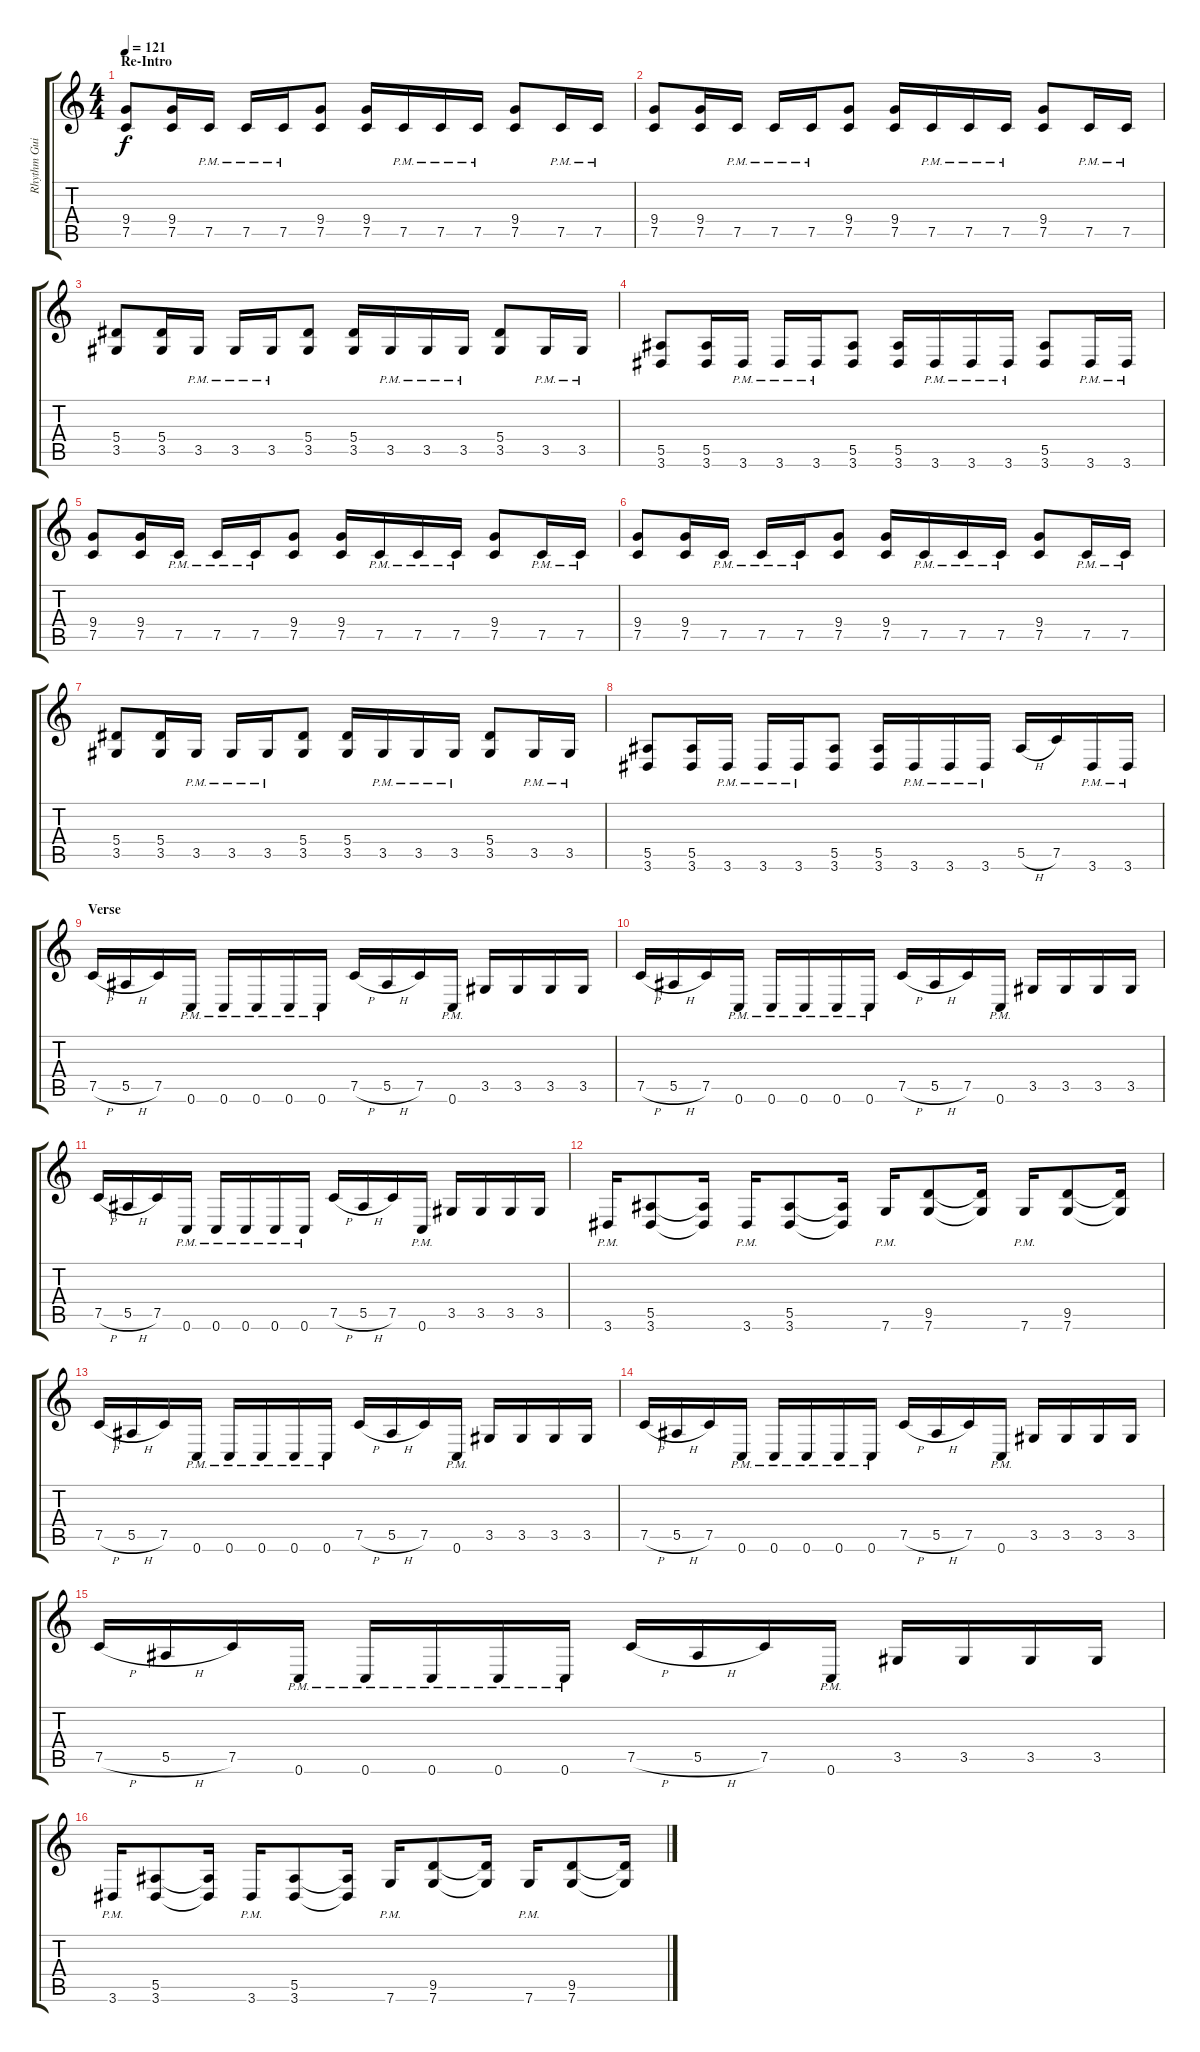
\track ("Rhythm Guitar" "Rhythm Gui") {instrument distortionguitar}
\staff {score tabs}
\tuning (C4 G3 Eb3 Bb2 F2 C2) {hide}
\ts (4 4)
\section ("" "Re-Intro")
\tempo 121
\clef g2
\ks c
(9.4 7.5).8{dy f} (9.4 7.5).16 7.5{pm}.16 7.5{pm}.16 7.5{pm}.16 (9.4 7.5).8 (9.4 7.5).16 7.5{pm}.16 7.5{pm}.16 7.5{pm}.16 (9.4 7.5).8 7.5{pm}.16 7.5{pm}.16 |
(9.4 7.5).8 (9.4 7.5).16 7.5{pm}.16 7.5{pm}.16 7.5{pm}.16 (9.4 7.5).8 (9.4 7.5).16 7.5{pm}.16 7.5{pm}.16 7.5{pm}.16 (9.4 7.5).8 7.5{pm}.16 7.5{pm}.16 |
(5.4 3.5).8 (5.4 3.5).16 3.5{pm}.16 3.5{pm}.16 3.5{pm}.16 (5.4 3.5).8 (5.4 3.5).16 3.5{pm}.16 3.5{pm}.16 3.5{pm}.16 (5.4 3.5).8 3.5{pm}.16 3.5{pm}.16 |
(5.5 3.6).8 (5.5 3.6).16 3.6{pm}.16 3.6{pm}.16 3.6{pm}.16 (5.5 3.6).8 (5.5 3.6).16 3.6{pm}.16 3.6{pm}.16 3.6{pm}.16 (5.5 3.6).8 3.6{pm}.16 3.6{pm}.16 |
(9.4 7.5).8 (9.4 7.5).16 7.5{pm}.16 7.5{pm}.16 7.5{pm}.16 (9.4 7.5).8 (9.4 7.5).16 7.5{pm}.16 7.5{pm}.16 7.5{pm}.16 (9.4 7.5).8 7.5{pm}.16 7.5{pm}.16 |
(9.4 7.5).8 (9.4 7.5).16 7.5{pm}.16 7.5{pm}.16 7.5{pm}.16 (9.4 7.5).8 (9.4 7.5).16 7.5{pm}.16 7.5{pm}.16 7.5{pm}.16 (9.4 7.5).8 7.5{pm}.16 7.5{pm}.16 |
(5.4 3.5).8 (5.4 3.5).16 3.5{pm}.16 3.5{pm}.16 3.5{pm}.16 (5.4 3.5).8 (5.4 3.5).16 3.5{pm}.16 3.5{pm}.16 3.5{pm}.16 (5.4 3.5).8 3.5{pm}.16 3.5{pm}.16 |
(5.5 3.6).8 (5.5 3.6).16 3.6{pm}.16 3.6{pm}.16 3.6{pm}.16 (5.5 3.6).8 (5.5 3.6).16 3.6{pm}.16 3.6{pm}.16 3.6{pm}.16 5.5{h}.16 7.5.16 3.6{pm}.16 3.6{pm}.16 |
\section ("" "Verse")
7.5{h}.16 5.5{h}.16 7.5.16 0.6{pm}.16 0.6{pm}.16 0.6{pm}.16 0.6{pm}.16 0.6{pm}.16 7.5{h}.16 5.5{h}.16 7.5.16 0.6{pm}.16 3.5.16 3.5.16 3.5.16 3.5.16 |
7.5{h}.16 5.5{h}.16 7.5.16 0.6{pm}.16 0.6{pm}.16 0.6{pm}.16 0.6{pm}.16 0.6{pm}.16 7.5{h}.16 5.5{h}.16 7.5.16 0.6{pm}.16 3.5.16 3.5.16 3.5.16 3.5.16 |
7.5{h}.16 5.5{h}.16 7.5.16 0.6{pm}.16 0.6{pm}.16 0.6{pm}.16 0.6{pm}.16 0.6{pm}.16 7.5{h}.16 5.5{h}.16 7.5.16 0.6{pm}.16 3.5.16 3.5.16 3.5.16 3.5.16 |
3.6{pm}.16 (5.5 3.6).8 (5.5{t} 3.6{t}).16 3.6{pm}.16 (5.5 3.6).8 (5.5{t} 3.6{t}).16 7.6{pm}.16 (9.5 7.6).8 (9.5{t} 7.6{t}).16 7.6{pm}.16 (9.5 7.6).8 (9.5{t} 7.6{t}).16 |
7.5{h}.16 5.5{h}.16 7.5.16 0.6{pm}.16 0.6{pm}.16 0.6{pm}.16 0.6{pm}.16 0.6{pm}.16 7.5{h}.16 5.5{h}.16 7.5.16 0.6{pm}.16 3.5.16 3.5.16 3.5.16 3.5.16 |
7.5{h}.16 5.5{h}.16 7.5.16 0.6{pm}.16 0.6{pm}.16 0.6{pm}.16 0.6{pm}.16 0.6{pm}.16 7.5{h}.16 5.5{h}.16 7.5.16 0.6{pm}.16 3.5.16 3.5.16 3.5.16 3.5.16 |
7.5{h}.16 5.5{h}.16 7.5.16 0.6{pm}.16 0.6{pm}.16 0.6{pm}.16 0.6{pm}.16 0.6{pm}.16 7.5{h}.16 5.5{h}.16 7.5.16 0.6{pm}.16 3.5.16 3.5.16 3.5.16 3.5.16 |
3.6{pm}.16 (5.5 3.6).8 (5.5{t} 3.6{t}).16 3.6{pm}.16 (5.5 3.6).8 (5.5{t} 3.6{t}).16 7.6{pm}.16 (9.5 7.6).8 (9.5{t} 7.6{t}).16 7.6{pm}.16 (9.5 7.6).8 (9.5{t} 7.6{t}).16
